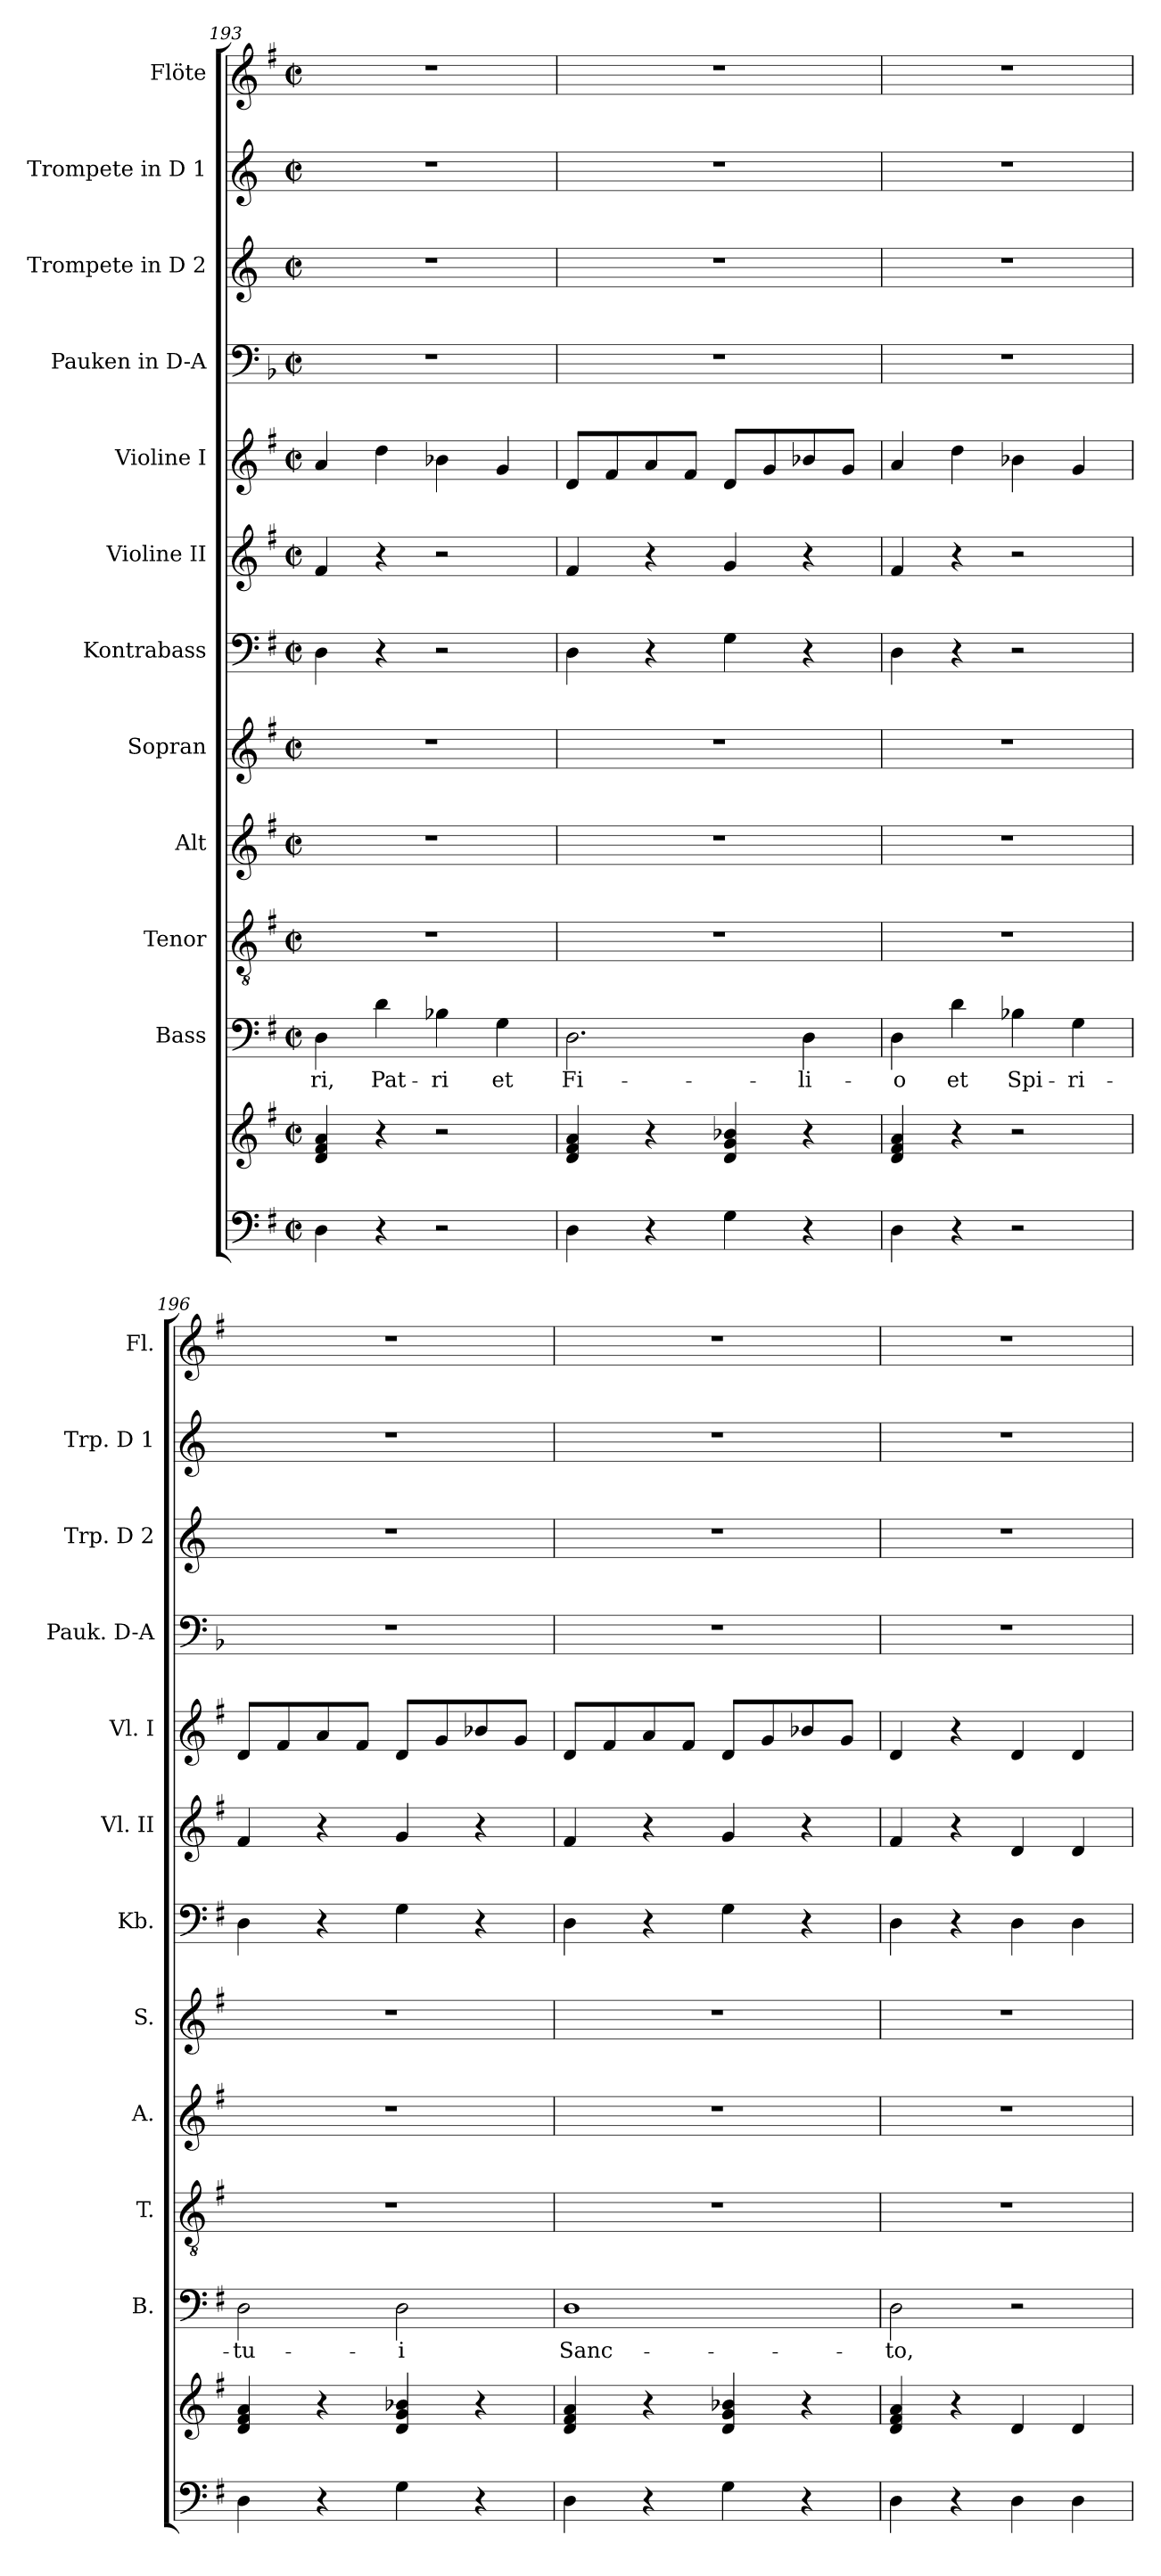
**kern	**kern	**kern	**text	**kern	**kern	**kern	**kern	**kern	**kern	**kern	**kern	**kern	**kern
*part12	*part12	*part11	*part11	*part10	*part9	*part8	*part7	*part6	*part5	*part4	*part3	*part2	*part1
*staff13	*staff12	*staff11	*staff11	*staff10	*staff9	*staff8	*staff7	*staff6	*staff5	*staff4	*staff3	*staff2	*staff1
*	*	*I"Bass	*	*I"Tenor	*I"Alt	*I"Sopran	*I"Kontrabass	*I"Violine II	*I"Violine I	*I"Pauken in D-A	*I"Trompete in D 2	*I"Trompete in D 1	*I"Flöte
*	*	*I'B.	*	*I'T.	*I'A.	*I'S.	*I'Kb.	*I'Vl. II	*I'Vl. I	*I'Pauk. D-A	*I'Trp. D 2	*I'Trp. D 1	*I'Fl.
*clefF4	*clefG2	*clefF4	*	*clefGv2	*clefG2	*clefG2	*clefF4	*clefG2	*clefG2	*clefF4	*clefG2	*clefG2	*clefG2
*	*	*	*	*	*	*	*ITrd7c12	*	*	*ITrd-1c-2	*ITrd3c5	*ITrd3c5	*
*k[f#]	*k[f#]	*k[f#]	*	*k[f#]	*k[f#]	*k[f#]	*k[f#]	*k[f#]	*k[f#]	*k[f#]	*k[f#]	*k[f#]	*k[f#]
*G:	*G:	*G:	*	*G:	*G:	*G:	*G:	*G:	*G:	*G:	*G:	*G:	*G:
*M2/2	*M2/2	*M2/2	*	*M2/2	*M2/2	*M2/2	*M2/2	*M2/2	*M2/2	*M2/2	*M2/2	*M2/2	*M2/2
*met(c|)	*met(c|)	*met(c|)	*	*met(c|)	*met(c|)	*met(c|)	*met(c|)	*met(c|)	*met(c|)	*met(c|)	*met(c|)	*met(c|)	*met(c|)
=193	=193	=193	=193	=193	=193	=193	=193	=193	=193	=193	=193	=193	=193
!	!	!	!LO:LY:b	!	!	!	!	!	!	!	!	!	!
4D\	4d/ 4f#/ 4a/	4D\	-ri,	1r	1r	1r	4DD\	4f#/	4a/	1r	1r	1r	1r
!	!	!	!LO:LY:b	!	!	!	!	!	!	!	!	!	!
4r	4r	4d\	Pat-	.	.	.	4r	4r	4dd\	.	.	.	.
!	!	!	!LO:LY:b	!	!	!	!	!	!	!	!	!	!
2r	2r	4B-X\	-ri	.	.	.	2r	2r	4b-X\	.	.	.	.
!	!	!	!LO:LY:b	!	!	!	!	!	!	!	!	!	!
.	.	4G\	et	.	.	.	.	.	4g/	.	.	.	.
!!LO:PB:g=z
=194	=194	=194	=194	=194	=194	=194	=194	=194	=194	=194	=194	=194	=194
!	!	!	!LO:LY:b	!	!	!	!	!	!	!	!	!	!
4D\	4d/ 4f#/ 4a/	2.D\	Fi-	1r	1r	1r	4DD\	4f#/	8d/L	1r	1r	1r	1r
.	.	.	.	.	.	.	.	.	8f#/	.	.	.	.
4r	4r	.	.	.	.	.	4r	4r	8a/	.	.	.	.
.	.	.	.	.	.	.	.	.	8f#/J	.	.	.	.
4G\	4d/ 4g/ 4b-X/	.	.	.	.	.	4GG\	4g/	8d/L	.	.	.	.
.	.	.	.	.	.	.	.	.	8g/	.	.	.	.
!	!	!	!LO:LY:b	!	!	!	!	!	!	!	!	!	!
4r	4r	4D\	-li-	.	.	.	4r	4r	8b-X/	.	.	.	.
.	.	.	.	.	.	.	.	.	8g/J	.	.	.	.
=195	=195	=195	=195	=195	=195	=195	=195	=195	=195	=195	=195	=195	=195
!	!	!	!LO:LY:b	!	!	!	!	!	!	!	!	!	!
4D\	4d/ 4f#/ 4a/	4D\	-o	1r	1r	1r	4DD\	4f#/	4a/	1r	1r	1r	1r
!	!	!	!LO:LY:b	!	!	!	!	!	!	!	!	!	!
4r	4r	4d\	et	.	.	.	4r	4r	4dd\	.	.	.	.
!	!	!	!LO:LY:b	!	!	!	!	!	!	!	!	!	!
2r	2r	4B-X\	Spi-	.	.	.	2r	2r	4b-X\	.	.	.	.
!	!	!	!LO:LY:b	!	!	!	!	!	!	!	!	!	!
.	.	4G\	-ri-	.	.	.	.	.	4g/	.	.	.	.
=196	=196	=196	=196	=196	=196	=196	=196	=196	=196	=196	=196	=196	=196
!	!	!	!LO:LY:b	!	!	!	!	!	!	!	!	!	!
4D\	4d/ 4f#/ 4a/	2D\	-tu-	1r	1r	1r	4DD\	4f#/	8d/L	1r	1r	1r	1r
.	.	.	.	.	.	.	.	.	8f#/	.	.	.	.
4r	4r	.	.	.	.	.	4r	4r	8a/	.	.	.	.
.	.	.	.	.	.	.	.	.	8f#/J	.	.	.	.
!	!	!	!LO:LY:b	!	!	!	!	!	!	!	!	!	!
4G\	4d/ 4g/ 4b-X/	2D\	-i	.	.	.	4GG\	4g/	8d/L	.	.	.	.
.	.	.	.	.	.	.	.	.	8g/	.	.	.	.
4r	4r	.	.	.	.	.	4r	4r	8b-X/	.	.	.	.
.	.	.	.	.	.	.	.	.	8g/J	.	.	.	.
=197	=197	=197	=197	=197	=197	=197	=197	=197	=197	=197	=197	=197	=197
!	!	!	!LO:LY:b	!	!	!	!	!	!	!	!	!	!
4D\	4d/ 4f#/ 4a/	1D	Sanc-	1r	1r	1r	4DD\	4f#/	8d/L	1r	1r	1r	1r
.	.	.	.	.	.	.	.	.	8f#/	.	.	.	.
4r	4r	.	.	.	.	.	4r	4r	8a/	.	.	.	.
.	.	.	.	.	.	.	.	.	8f#/J	.	.	.	.
4G\	4d/ 4g/ 4b-X/	.	.	.	.	.	4GG\	4g/	8d/L	.	.	.	.
.	.	.	.	.	.	.	.	.	8g/	.	.	.	.
4r	4r	.	.	.	.	.	4r	4r	8b-X/	.	.	.	.
.	.	.	.	.	.	.	.	.	8g/J	.	.	.	.
=198	=198	=198	=198	=198	=198	=198	=198	=198	=198	=198	=198	=198	=198
!	!	!	!LO:LY:b	!	!	!	!	!	!	!	!	!	!
4D\	4d/ 4f#/ 4a/	2D\	-to,	1r	1r	1r	4DD\	4f#/	4d/	1r	1r	1r	1r
4r	4r	.	.	.	.	.	4r	4r	4r	.	.	.	.
4D\	4d/	2r	.	.	.	.	4DD\	4d/	4d/	.	.	.	.
4D\	4d/	.	.	.	.	.	4DD\	4d/	4d/	.	.	.	.
=	=	=	=	=	=	=	=	=	=	=	=	=	=
*-	*-	*-	*-	*-	*-	*-	*-	*-	*-	*-	*-	*-	*-
